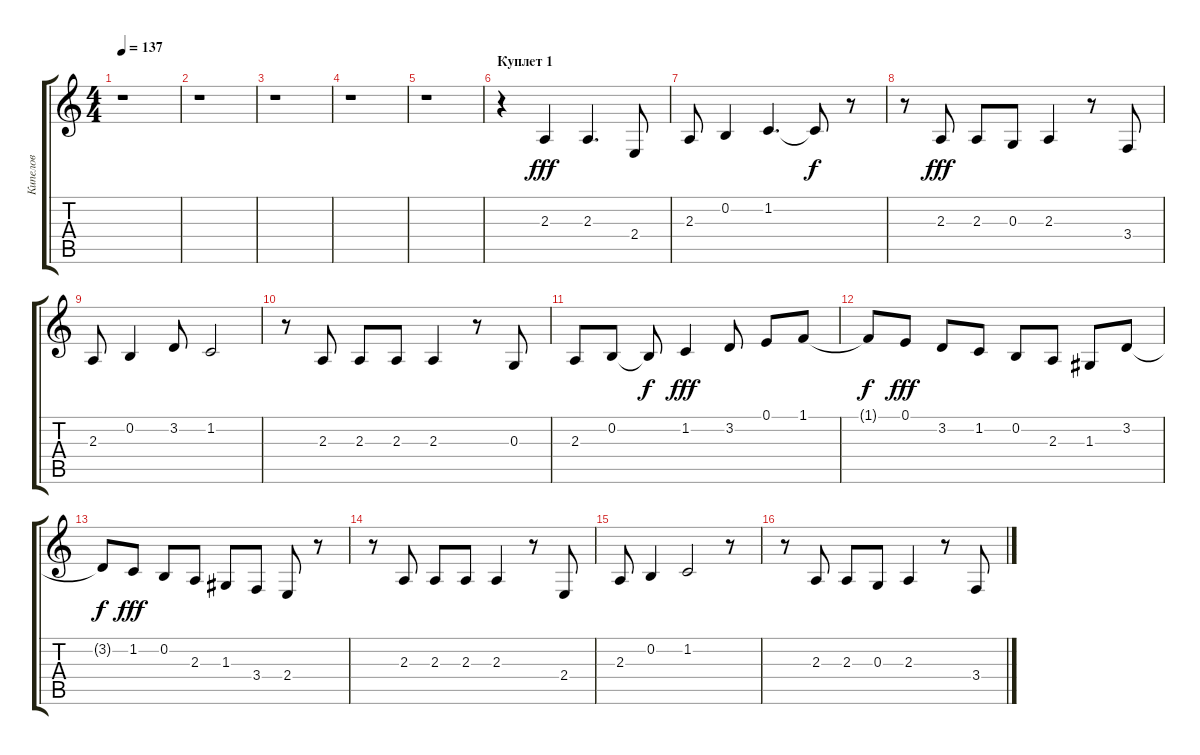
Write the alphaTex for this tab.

\track ("Кипелов " "Кипелов ") {instrument tenorsax}
\staff {score tabs}
\tuning (E4 B3 G3 D3 A2 E2) {hide}
\ts (4 4)
\tempo 137
\clef g2
\ks c
r.1{dy fff} |
r.1 |
r.1 |
r.1 |
r.1 |
\section ("" "Куплет 1")
r.4 2.3.4 2.3.4{d} 2.4.8 |
2.3.8 0.2.4 1.2.4{d} 1.2{t}.8{dy f} r.8 |
r.8 2.3.8{dy fff} 2.3.8 0.3.8 2.3.4 r.8 3.4.8 |
2.3.8 0.2.4 3.2.8 1.2.2 |
r.8 2.3.8 2.3.8 2.3.8 2.3.4 r.8 0.3.8 |
2.3.8 0.2.8 0.2{t}.8{dy f} 1.2.4{dy fff} 3.2.8 0.1.8 1.1.8 |
1.1{t}.8{dy f} 0.1.8{dy fff} 3.2.8 1.2.8 0.2.8 2.3.8 1.3.8 3.2.8 |
3.2{t}.8{dy f} 1.2.8{dy fff} 0.2.8 2.3.8 1.3.8 3.4.8 2.4.8 r.8 |
r.8 2.3.8 2.3.8 2.3.8 2.3.4 r.8 2.4.8 |
2.3.8 0.2.4 1.2.2 r.8 |
r.8 2.3.8 2.3.8 0.3.8 2.3.4 r.8 3.4.8
